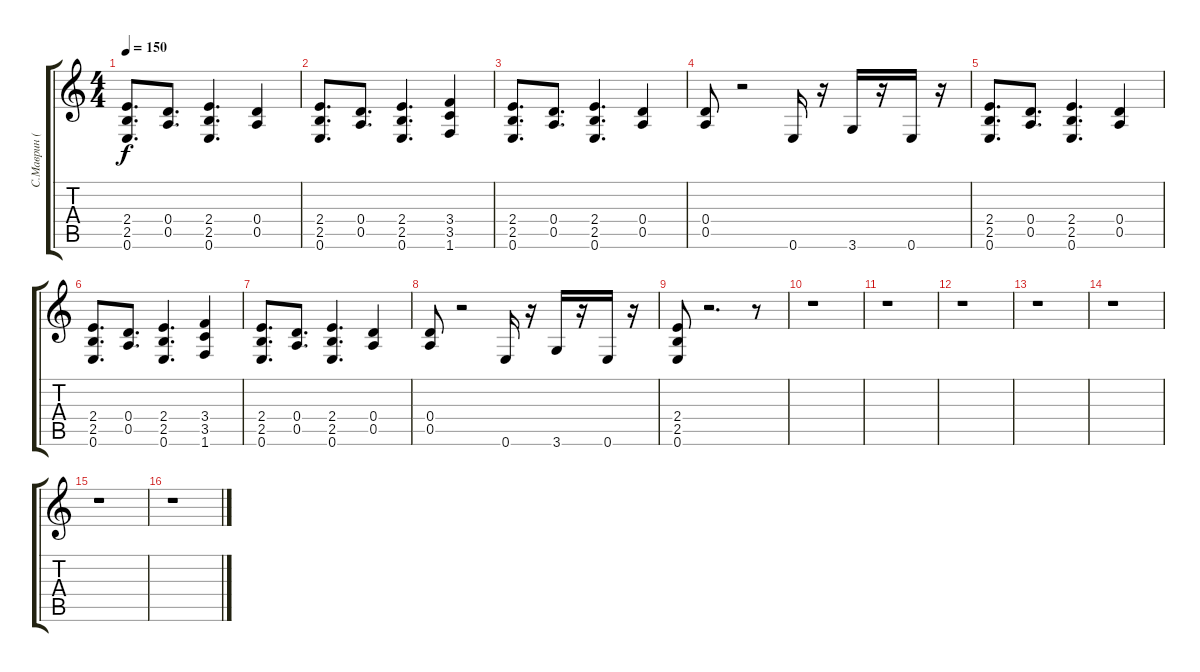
\track ("С.Маврин (Гитара)" "С.Маврин (") {instrument distortionguitar}
\staff {score tabs}
\tuning (E4 B3 G3 D3 A2 E2) {hide}
\ts (4 4)
\tempo 150
\clef g2
\ks c
(2.4 2.5 0.6).8{d dy f} (0.4 0.5).8{d} (2.4 2.5 0.6).4{d} (0.4 0.5).4 |
(2.4 2.5 0.6).8{d} (0.4 0.5).8{d} (2.4 2.5 0.6).4{d} (3.4 3.5 1.6).4 |
(2.4 2.5 0.6).8{d} (0.4 0.5).8{d} (2.4 2.5 0.6).4{d} (0.4 0.5).4 |
(0.4 0.5).8 r.2 0.6.16 r.16 3.6.16 r.16 0.6.16 r.16 |
(2.4 2.5 0.6).8{d} (0.4 0.5).8{d} (2.4 2.5 0.6).4{d} (0.4 0.5).4 |
(2.4 2.5 0.6).8{d} (0.4 0.5).8{d} (2.4 2.5 0.6).4{d} (3.4 3.5 1.6).4 |
(2.4 2.5 0.6).8{d} (0.4 0.5).8{d} (2.4 2.5 0.6).4{d} (0.4 0.5).4 |
(0.4 0.5).8 r.2 0.6.16 r.16 3.6.16 r.16 0.6.16 r.16 |
(2.4 2.5 0.6).8 r.2{d} r.8 |
r.1 |
r.1 |
r.1 |
r.1 |
r.1 |
r.1 |
r.1
